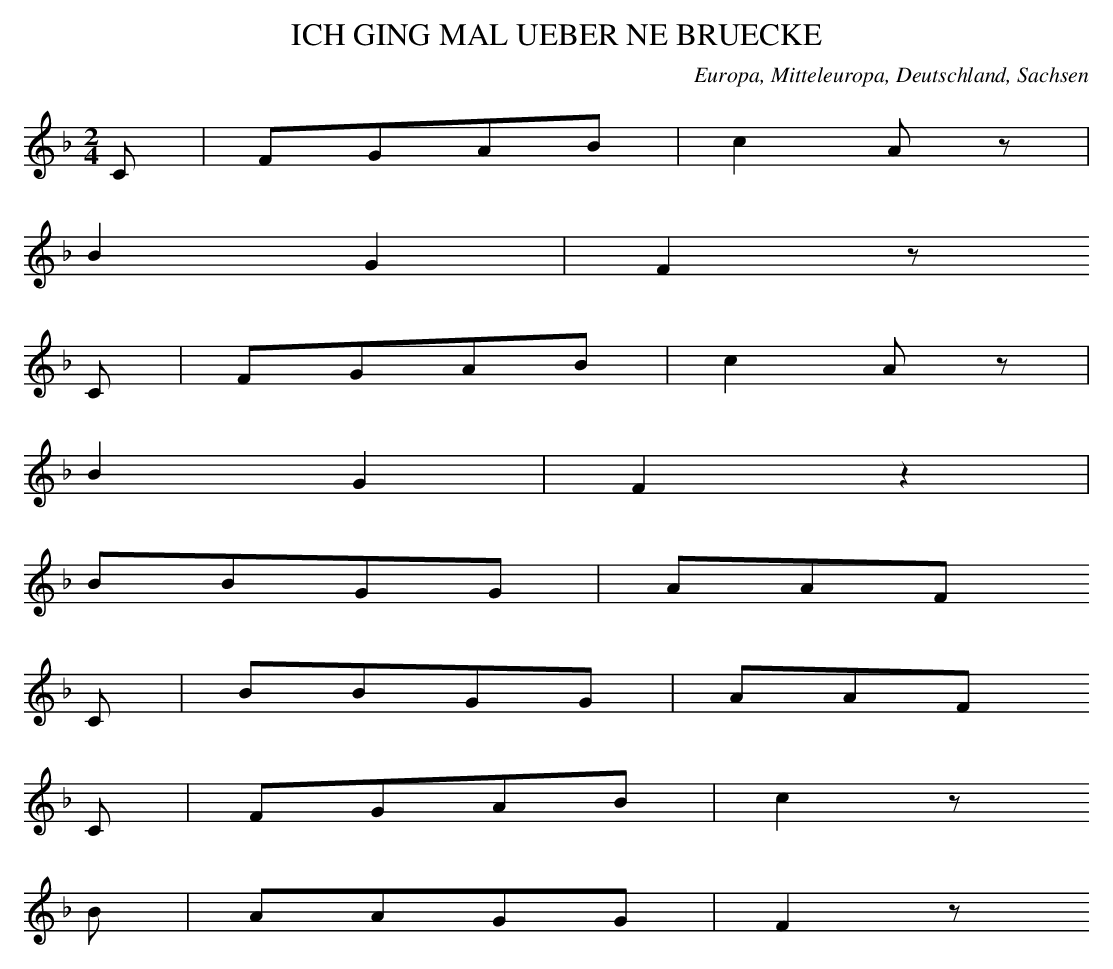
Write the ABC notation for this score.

X:1
T: ICH GING MAL UEBER NE BRUECKE
O: Europa, Mitteleuropa, Deutschland, Sachsen
M: 2/4
L: 1/8
K: F
C | FGAB | c2Az |
B2G2 | F2z
C | FGAB | c2Az |
B2G2 | F2z2 |
BBGG | AAF
C | BBGG | AAF
C | FGAB | c2z
B | AAGG | F2z
